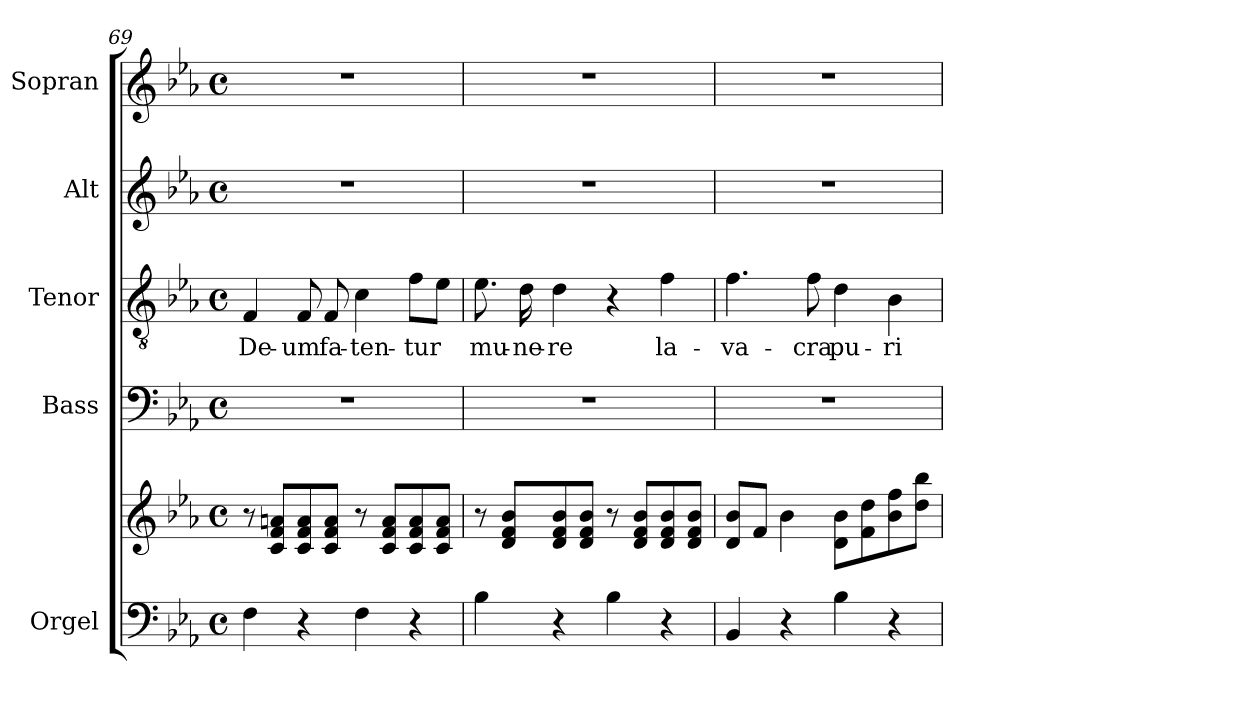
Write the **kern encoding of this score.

**kern	**kern	**kern	**kern	**text	**kern	**kern
*part5	*part5	*part4	*part3	*part3	*part2	*part1
*staff6	*staff5	*staff4	*staff3	*staff3	*staff2	*staff1
*I"Orgel	*	*I"Bass	*I"Tenor	*	*I"Alt	*I"Sopran
*I'Org.	*	*I'B.	*I'T.	*	*I'A.	*I'S.
*clefF4	*clefG2	*clefF4	*clefGv2	*	*clefG2	*clefG2
*k[b-e-a-]	*k[b-e-a-]	*k[b-e-a-]	*k[b-e-a-]	*	*k[b-e-a-]	*k[b-e-a-]
*E-:	*E-:	*E-:	*E-:	*	*E-:	*E-:
*M4/4	*M4/4	*M4/4	*M4/4	*	*M4/4	*M4/4
*met(c)	*met(c)	*met(c)	*met(c)	*	*met(c)	*met(c)
=69	=69	=69	=69	=69	=69	=69
!	!	!	!	!LO:LY:b	!	!
4F\	8r	1r	4F/	De-	1r	1r
.	8c/ 8f/ 8an/L	.	.	.	.	.
!	!	!	!	!LO:LY:b	!	!
4r	8c/ 8f/ 8a/	.	8F/	-um	.	.
!	!	!	!	!LO:LY:b	!	!
.	8c/ 8f/ 8a/J	.	8F/	fa-	.	.
!	!	!	!	!LO:LY:b	!	!
4F\	8r	.	4c\	-ten-	.	.
.	8c/ 8f/ 8a/L	.	.	.	.	.
!	!	!	!	!LO:LY:b	!	!
4r	8c/ 8f/ 8a/	.	8f\L	-tur	.	.
.	8c/ 8f/ 8a/J	.	8e-\J	.	.	.
=70	=70	=70	=70	=70	=70	=70
!	!	!	!	!LO:LY:b	!	!
4B-\	8r	1r	8.e-\	mu-	1r	1r
.	8d/ 8f/ 8b-/L	.	.	.	.	.
!	!	!	!	!LO:LY:b	!	!
.	.	.	16d\	-ne-	.	.
!	!	!	!	!LO:LY:b	!	!
4r	8d/ 8f/ 8b-/	.	4d\	-re	.	.
.	8d/ 8f/ 8b-/J	.	.	.	.	.
4B-\	8r	.	4r	.	.	.
.	8d/ 8f/ 8b-/L	.	.	.	.	.
!	!	!	!	!LO:LY:b	!	!
4r	8d/ 8f/ 8b-/	.	4f\	la-	.	.
.	8d/ 8f/ 8b-/J	.	.	.	.	.
!!LO:PB:g=z
=71	=71	=71	=71	=71	=71	=71
!	!	!	!	!LO:LY:b	!	!
4BB-/	8d/ 8b-/L	1r	4.f\	-va-	1r	1r
.	8f/J	.	.	.	.	.
4r	4b-\	.	.	.	.	.
!	!	!	!	!LO:LY:b	!	!
.	.	.	8f\	-cra	.	.
!	!	!	!	!LO:LY:b	!	!
4B-\	8d\ 8b-\L	.	4d\	pu-	.	.
.	8f\ 8dd\	.	.	.	.	.
!	!	!	!	!LO:LY:b	!	!
4r	8b-\ 8ff\	.	4B-\	-ri	.	.
.	8dd\ 8bb-\J	.	.	.	.	.
=	=	=	=	=	=	=
*-	*-	*-	*-	*-	*-	*-
